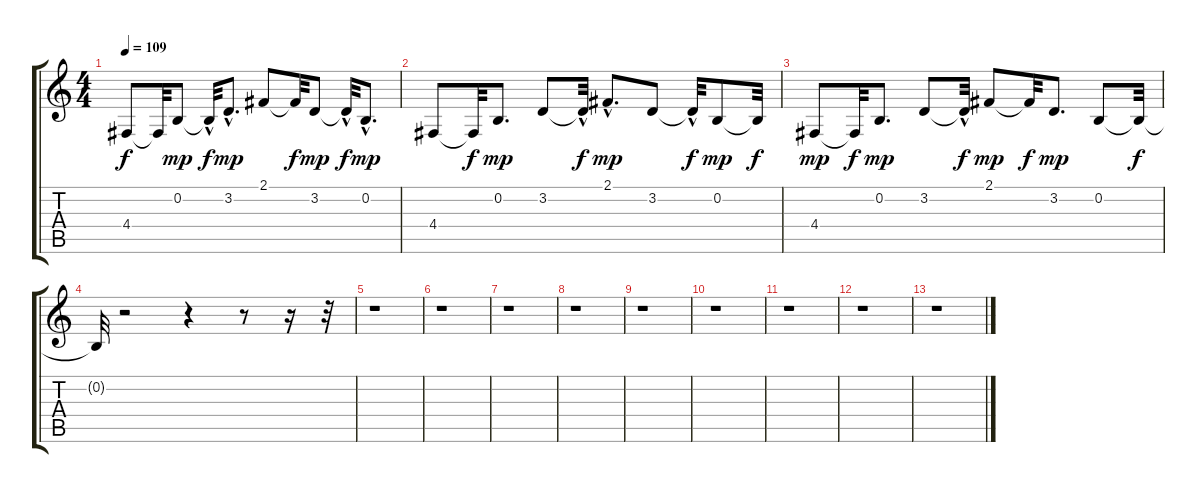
\track "" {instrument harpsichord}
\staff {score tabs}
\tuning (E4 B3 G3 D3 A2 E2) {hide}
\ts (4 4)
\tempo 109
\clef g2
\ks c
4.4{t}.8{dy f} 4.4{t}.32 0.2.8{dy mp} 0.2{hac t}.32{dy f} 3.2{hac}.8{d dy mp} 2.1.8 2.1{t}.32{dy f} 3.2.8{dy mp} 3.2{hac t}.32{dy f} 0.2{hac}.8{d dy mp} |
4.4.8 4.4{t}.32{dy f} 0.2.8{d dy mp} 3.2.8 3.2{hac t}.32{dy f} 2.1{hac}.8{d dy mp} 3.2.8 3.2{hac t}.32{dy f} 0.2.8{dy mp} 0.2{t}.32{dy f} |
4.4.8{dy mp} 4.4{t}.32{dy f} 0.2.8{d dy mp} 3.2.8 3.2{hac t}.32{dy f} 2.1.8{dy mp} 2.1{t}.32{dy f} 3.2.8{d dy mp} 0.2.8 0.2{t}.32{dy f} |
0.2{t}.32 r.2 r.4 r.8 r.16 r.32 |
r.1 |
r.1 |
r.1 |
r.1 |
r.1 |
r.1 |
r.1 |
r.1 |
r.1
